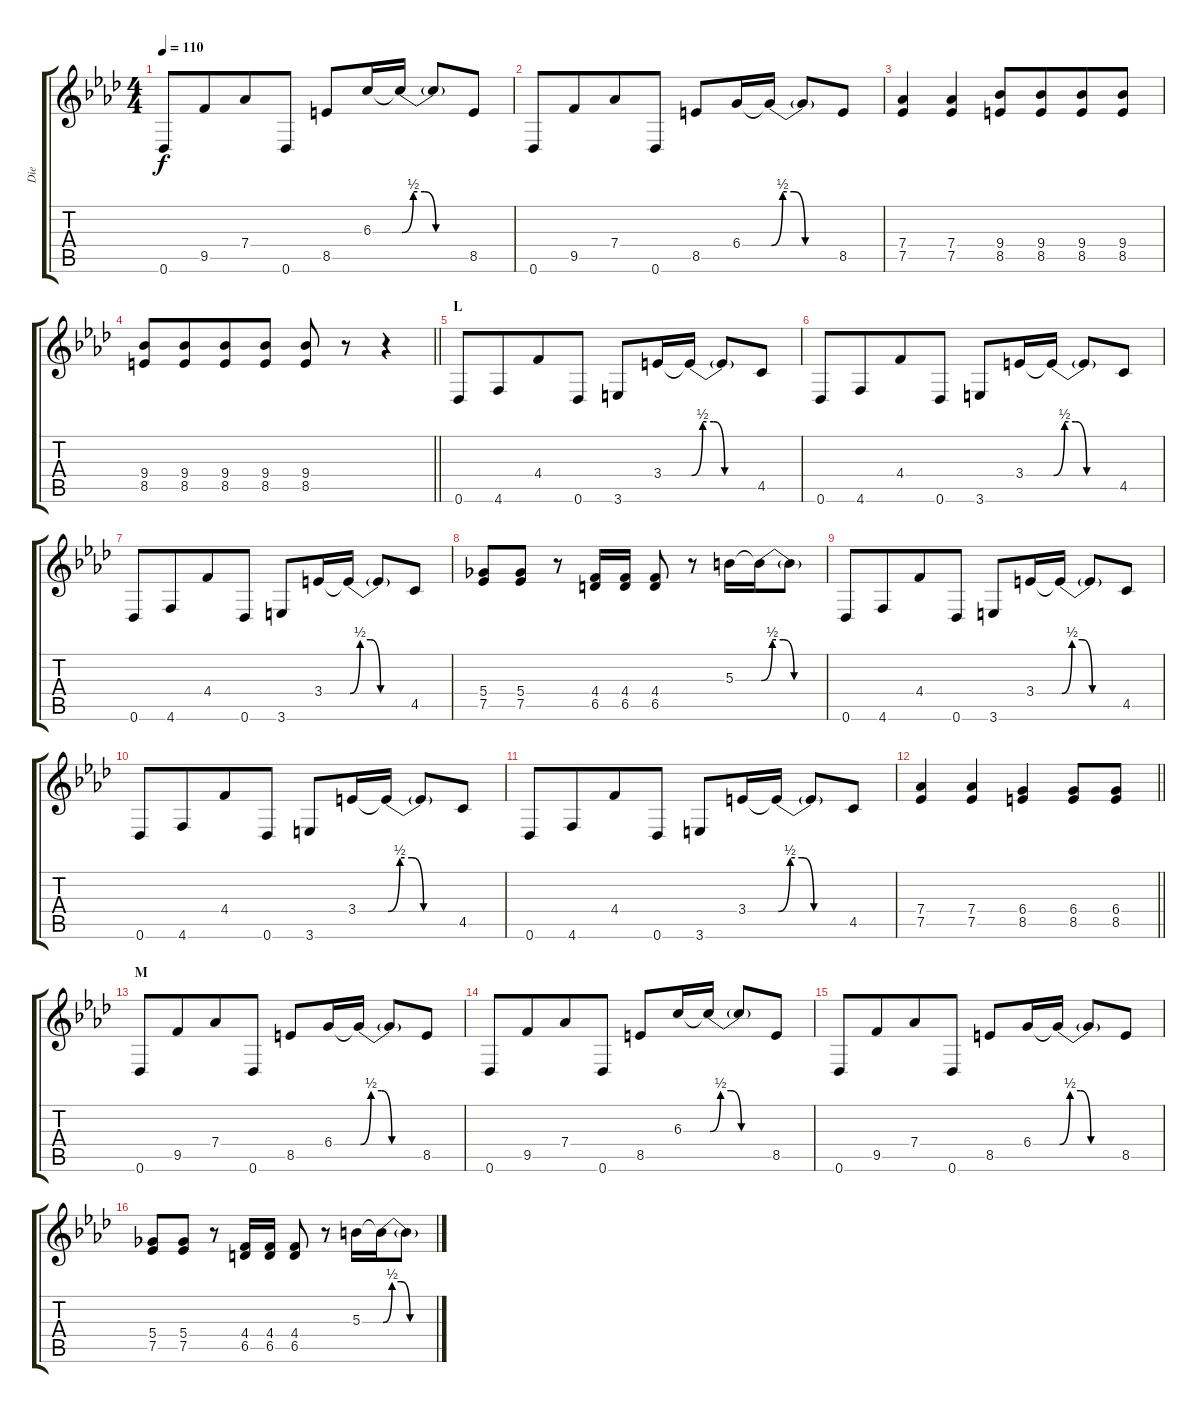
\track ("Die" "Die") {instrument distortionguitar}
\staff {score tabs}
\tuning (Eb4 Bb3 Gb3 Db3 Ab2 Db2) {hide}
\ts (4 4)
\tempo 110
\clef g2
\ks fminor
0.6.8{dy f} 9.5.8{beam merge} 7.4.8 0.6.8 8.5.8 6.3.16 6.3{be (custom 0 0 10 2 20 2 30 0 60 0) t}.16 6.3{t}.8 8.5.8 |
0.6.8 9.5.8{beam merge} 7.4.8 0.6.8 8.5.8 6.4.16 6.4{be (custom 0 0 10 2 20 2 30 0 60 0) t}.16 6.4{t}.8 8.5.8 |
(7.4 7.5).4 (7.4 7.5).4 (9.4 8.5).8 (9.4 8.5).8{beam merge} (9.4 8.5).8 (9.4 8.5).8 |
\barLineRight lightlight
(9.4 8.5).8 (9.4 8.5).8{beam merge} (9.4 8.5).8 (9.4 8.5).8 (9.4 8.5).8 r.8 r.4 |
\section ("" "L")
0.6.8 4.6.8{beam merge} 4.4.8 0.6.8 3.6.8 3.4.16 3.4{be (custom 0 0 10 2 20 2 30 0 60 0) t}.16 3.4{t}.8 4.5.8 |
0.6.8 4.6.8{beam merge} 4.4.8 0.6.8 3.6.8 3.4.16 3.4{be (custom 0 0 10 2 20 2 30 0 60 0) t}.16 3.4{t}.8 4.5.8 |
0.6.8 4.6.8{beam merge} 4.4.8 0.6.8 3.6.8 3.4.16 3.4{be (custom 0 0 10 2 20 2 30 0 60 0) t}.16 3.4{t}.8 4.5.8 |
(5.4 7.5).8 (5.4 7.5).8 r.8 (4.4 6.5).16 (4.4 6.5).16 (4.4 6.5).8 r.8 5.3.16 5.3{be (custom 0 0 10 2 20 2 30 0 60 0) t}.16 5.3{t}.8 |
0.6.8 4.6.8{beam merge} 4.4.8 0.6.8 3.6.8 3.4.16 3.4{be (custom 0 0 10 2 20 2 30 0 60 0) t}.16 3.4{t}.8 4.5.8 |
0.6.8 4.6.8{beam merge} 4.4.8 0.6.8 3.6.8 3.4.16 3.4{be (custom 0 0 10 2 20 2 30 0 60 0) t}.16 3.4{t}.8 4.5.8 |
0.6.8 4.6.8{beam merge} 4.4.8 0.6.8 3.6.8 3.4.16 3.4{be (custom 0 0 10 2 20 2 30 0 60 0) t}.16 3.4{t}.8 4.5.8 |
\barLineRight lightlight
(7.4 7.5).4 (7.4 7.5).4 (6.4 8.5).4 (6.4 8.5).8 (6.4 8.5).8 |
\section ("" "M")
0.6.8 9.5.8{beam merge} 7.4.8 0.6.8 8.5.8 6.4.16 6.4{be (custom 0 0 10 2 20 2 30 0 60 0) t}.16 6.4{t}.8 8.5.8 |
0.6.8 9.5.8{beam merge} 7.4.8 0.6.8 8.5.8 6.3.16 6.3{be (custom 0 0 10 2 20 2 30 0 60 0) t}.16 6.3{t}.8 8.5.8 |
0.6.8 9.5.8{beam merge} 7.4.8 0.6.8 8.5.8 6.4.16 6.4{be (custom 0 0 10 2 20 2 30 0 60 0) t}.16 6.4{t}.8 8.5.8 |
(5.4 7.5).8 (5.4 7.5).8 r.8 (4.4 6.5).16 (4.4 6.5).16 (4.4 6.5).8 r.8 5.3.16 5.3{be (custom 0 0 10 2 20 2 30 0 60 0) t}.16 5.3{t}.8
